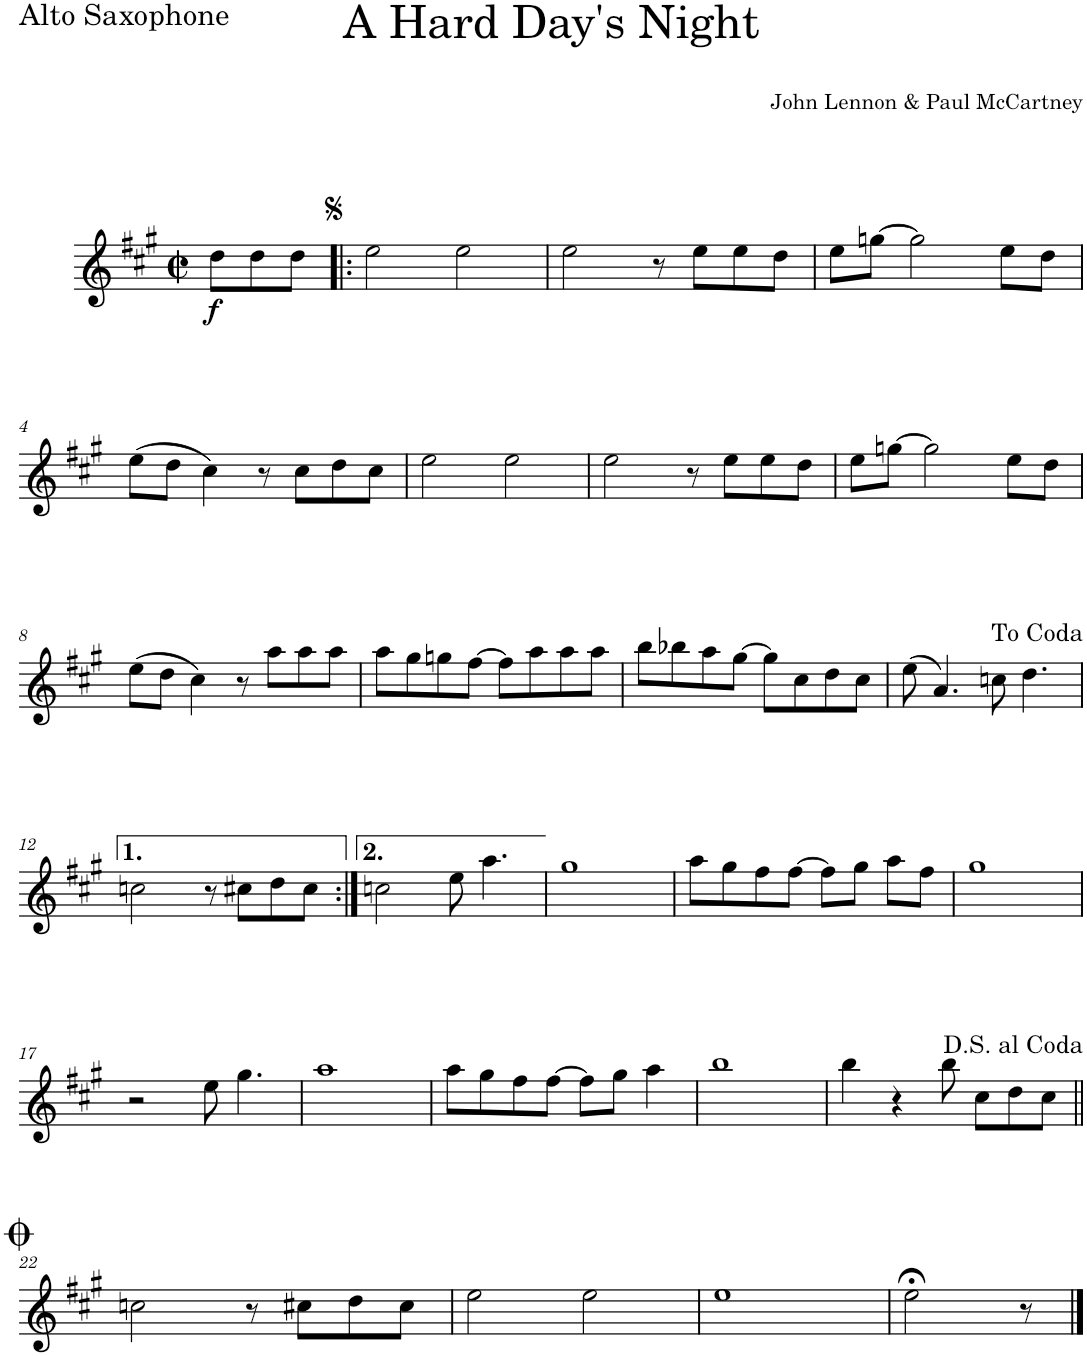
**kern	**dynam
*part1	*part1
*staff1	*staff1
*I"Alto Saxophone	*
*I'A. Sax.	*
*clefG2	*
*Trd5c9	*
*k[f#c#g#]	*
*M2/2	*
*met(c|)	*
=	=
!	!LO:DY:b
8dd\L	f
8dd\	.
8dd\J	.
=1!|:	=1!|:
2ee\	.
2ee\	.
=2	=2
2ee\	.
8r	.
8ee\L	.
8ee\	.
8dd\J	.
=3	=3
8ee\L	.
[>8ggn\J	.
2gg\]	.
8ee\L	.
8dd\J	.
!!LO:LB:g=z
=4	=4
(>8ee\L	.
8dd\J	.
4cc#\)	.
8r	.
8cc#\L	.
8dd\	.
8cc#\J	.
=5	=5
2ee\	.
2ee\	.
=6	=6
2ee\	.
8r	.
8ee\L	.
8ee\	.
8dd\J	.
=7	=7
8ee\L	.
[>8ggn\J	.
2gg\]	.
8ee\L	.
8dd\J	.
!!LO:LB:g=z
=8	=8
(>8ee\L	.
8dd\J	.
4cc#\)	.
8r	.
8aa\L	.
8aa\	.
8aa\J	.
=9	=9
8aa\L	.
8gg#\	.
8ggn\	.
[>8ff#\J	.
8ff#\L]	.
8aa\	.
8aa\	.
8aa\J	.
=10	=10
8bb\L	.
8bb-X\	.
8aa\	.
[>8gg#\J	.
8gg#\L]	.
8cc#\	.
8dd\	.
8cc#\J	.
=11	=11
(>8ee\	.
4.a/)	.
8ccn\	.
4.dd\	.
!!LO:LB:g=z
=12	=12
2ccn\	.
8r	.
8cc#X\L	.
8dd\	.
8cc#\J	.
=13:|!	=13:|!
2ccn\	.
8ee\	.
4.aa\	.
=14	=14
1gg#	.
=15	=15
8aa\L	.
8gg#\	.
8ff#\	.
[>8ff#\J	.
8ff#\L]	.
8gg#\J	.
8aa\L	.
8ff#\J	.
=16	=16
1gg#	.
!!LO:LB:g=z
=17	=17
2r	.
8ee\	.
4.gg#\	.
=18	=18
1aa	.
=19	=19
8aa\L	.
8gg#\	.
8ff#\	.
[>8ff#\J	.
8ff#\L]	.
8gg#\J	.
4aa\	.
=20	=20
1bb	.
=21	=21
4bb\	.
4r	.
8bb\	.
8cc#\L	.
8dd\	.
8cc#\J	.
!!LO:LB:g=z
=22||	=22||
2ccn\	.
8r	.
8cc#X\L	.
8dd\	.
8cc#\J	.
=23	=23
2ee\	.
2ee\	.
=24	=24
1ee	.
=25	=25
2ee;<\	.
8r	.
==	==
*-	*-
